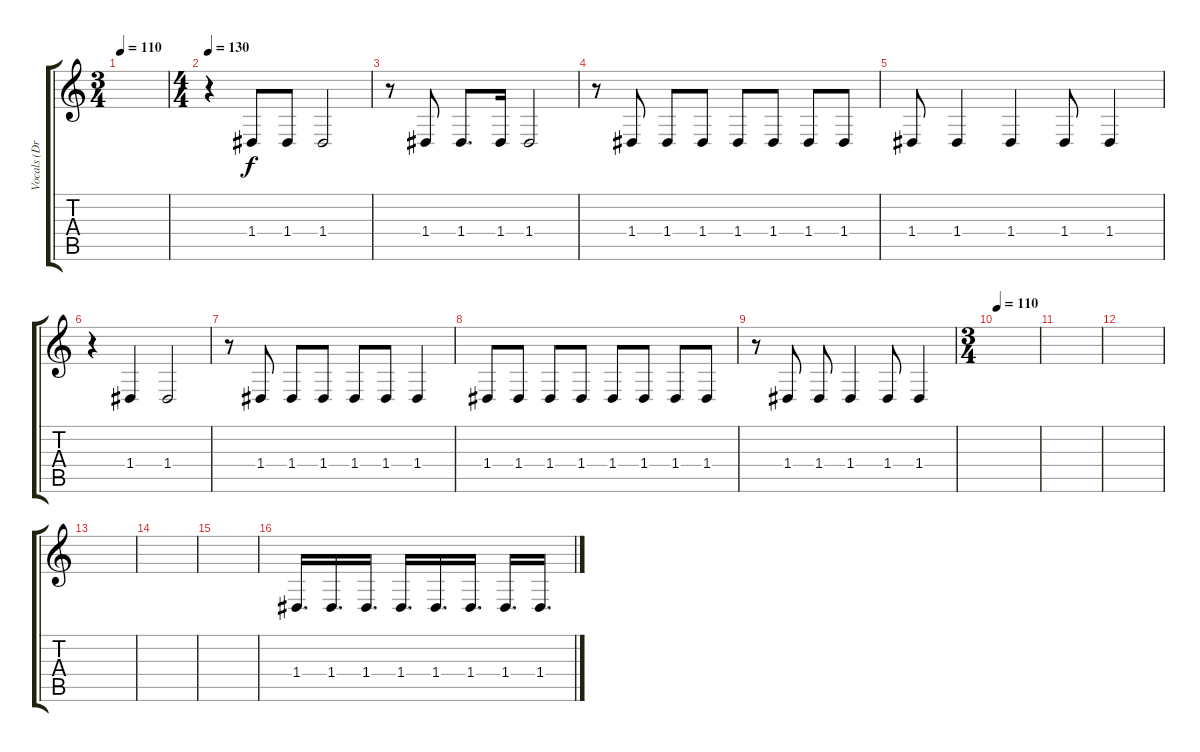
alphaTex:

\track ("Vocals (Drive and Guttural)" "Vocals (Dr") {instrument gunshot}
\staff {score tabs}
\tuning (E4 B3 G3 D3 A2 E2) {hide}
\ts (3 4)
\tempo 110
\clef g2
\ks c
|
\ts (4 4)
\tempo 130
r.4 1.4.8 1.4.8 1.4.2 |
r.8 1.4.8 1.4.8{d} 1.4.16 1.4.2 |
r.8 1.4.8 1.4.8 1.4.8 1.4.8 1.4.8 1.4.8 1.4.8 |
1.4.8 1.4.4 1.4.4 1.4.8 1.4.4 |
r.4 1.4.4 1.4.2 |
r.8 1.4.8 1.4.8 1.4.8 1.4.8 1.4.8 1.4.4 |
1.4.8 1.4.8 1.4.8 1.4.8 1.4.8 1.4.8 1.4.8 1.4.8 |
r.8 1.4.8 1.4.8 1.4.4 1.4.8 1.4.4 |
\ts (3 4)
\tempo 110
|
|
|
|
|
|
1.4.16{d} 1.4.16{d} 1.4.16{d} 1.4.16{d} 1.4.16{d} 1.4.16{d} 1.4.16{d} 1.4.16{d}
